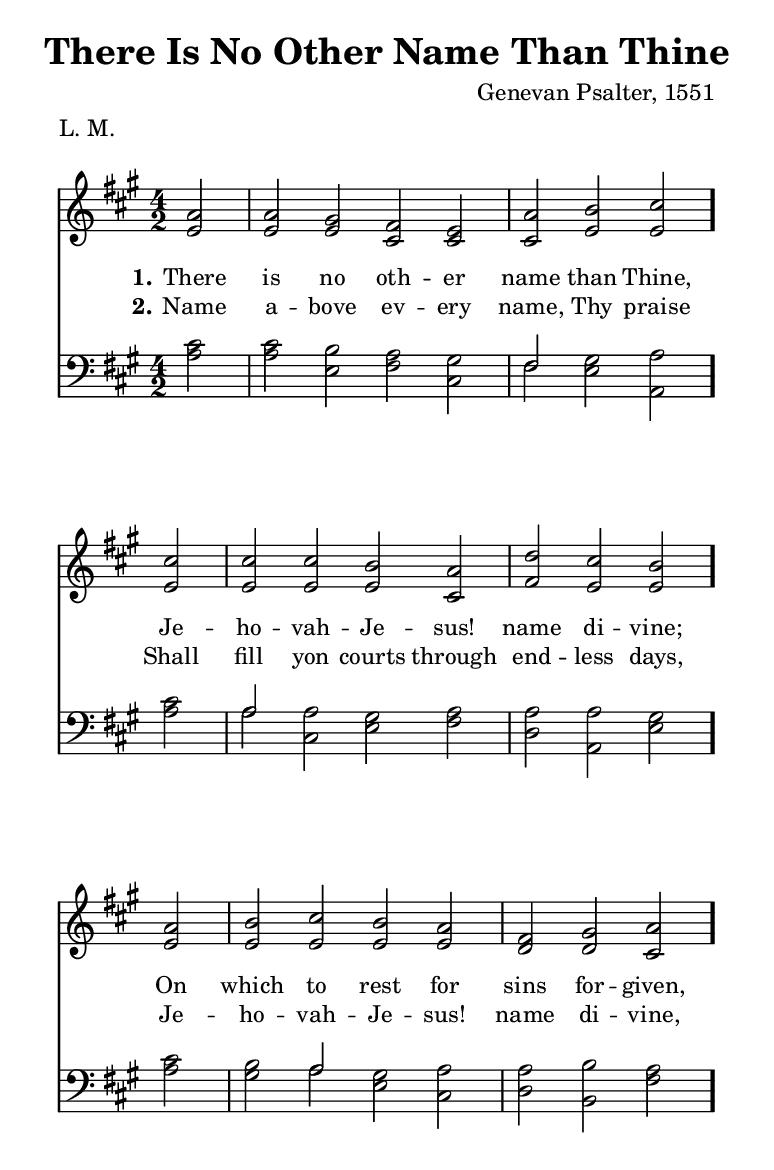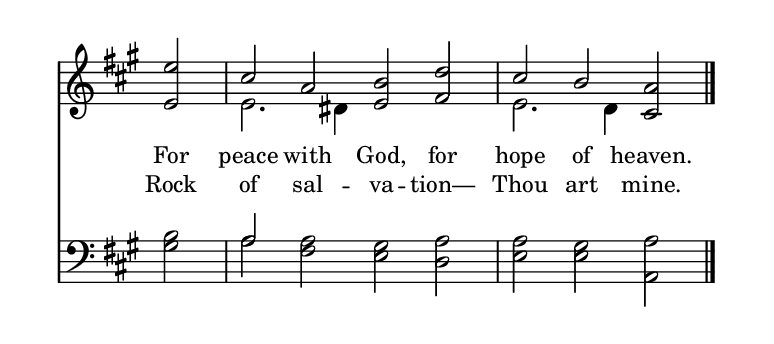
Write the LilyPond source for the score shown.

\include "common/global.ily"
\paper {
  \include "common/paper.ily"
  %ragged-bottom = ##t
  ragged-last-bottom = ##t
  %systems-per-page = ##f
  %page-count = ##f
  system-count = #(cond (is-eogsized 3) (#t #f))
}

\header{
  hymnnumber = "135"
  title = "There Is No Other Name Than Thine"
  tunename = "Old Hundred"
  meter = "L. M."
  %poet = ""
  composer = "Genevan Psalter, 1551"
  %copyright = ""
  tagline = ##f
}

% for fermata in MIDI
ta = { \tempo 2=80 }
tb = { \tempo 2=40 }

patternAA = { c2 }
patternAB = { c2 | c2. c4 c2 c2 | c2. c4 c2 }

global = {
  \include "common/overrides.ily"
  \override Staff.TimeSignature.style = #'numbered
  \time 4/2
  \override Score.MetronomeMark.transparent = ##t % hide all fermata changes too
  \ta
  \key a \major
  \partial 2
  \autoBeamOff
}

notesSoprano = {
\global
\relative c'' {

  \changePitch \patternAA { a | a gis fis e | a b cis }
  \changePitch \patternAA { cis | cis cis b a | d cis b }
  \changePitch \patternAA { a | b cis b a | fis gis a }
  \changePitch \patternAA { e' | cis a b d | cis b a }

  \bar "|."

}
}

notesAlto = {
\global
\relative e' {

  \changePitch \patternAA { e | e e cis cis | cis e e }
  \changePitch \patternAA { e | e e e cis | fis e e }
  \changePitch \patternAA { e | e e e e | d d cis }
  \changePitch \patternAB { e | e dis e fis | e d cis }

}
}

notesTenor = {
\global
\relative a {

  \changePitch \patternAA { cis | cis b a gis | fis gis a }
  \changePitch \patternAA { cis | a a gis a | a a gis }
  \changePitch \patternAA { cis | b a gis a | a b a }
  \changePitch \patternAA { b | a a gis a | a gis a }

}
}

notesBass = {
\global
\relative f {

  \changePitch \patternAA { a | a e fis cis | fis e a, }
  \changePitch \patternAA { a' | a cis, e fis | d a e' }
  \changePitch \patternAA { a | gis a e cis | d b fis' }
  \changePitch \patternAA { gis | a fis e d | e e a, }

}
}

wordsA = \lyricmode {
\set stanza = "1."

There is no oth -- er name than Thine, \bar "."
Je -- ho -- vah -- Je -- sus! name di -- vine; \bar "."
On which to rest for sins for -- given, \bar "."
For peace with God, for hope of heaven. \bar "."

}

wordsB = \lyricmode {
\set stanza = "2."

Name a -- bove ev -- ery name, Thy praise
Shall fill yon courts through end -- less days,
Je -- ho -- vah -- Je -- sus! name di -- vine,
Rock of sal -- va -- tion— Thou art mine.

}

\score {
  \context ChoirStaff <<
    \context Staff = upper <<
      \set ChoirStaff.systemStartDelimiter = #'SystemStartBar
      \set ChoirStaff.printPartCombineTexts = ##f
      \partcombine #'(2 . 9) \notesSoprano \notesAlto
      \context NullVoice = sopranos { \voiceOne << \notesSoprano >> }
      \context NullVoice = altos { \voiceTwo << \notesAlto >> }
      \context Lyrics = one   \lyricsto sopranos \wordsA
      \context Lyrics = two   \lyricsto sopranos \wordsB
    >>
    \context Staff = men <<
      \clef bass
      \set ChoirStaff.printPartCombineTexts = ##f
      \partcombine #'(2 . 9) \notesTenor \notesBass
      \context NullVoice = tenors { \voiceOne << \notesTenor >> }
      \context NullVoice = basses { \voiceTwo << \notesBass >> }
    >>
  >>
  \layout {
    \include "common/layout.ily"
  }
  \midi{
    \include "common/midi.ily"
  }
}

\version "2.19.49"  % necessary for upgrading to future LilyPond versions.

% vi:set et ts=2 sw=2 ai nocindent syntax=lilypond:
